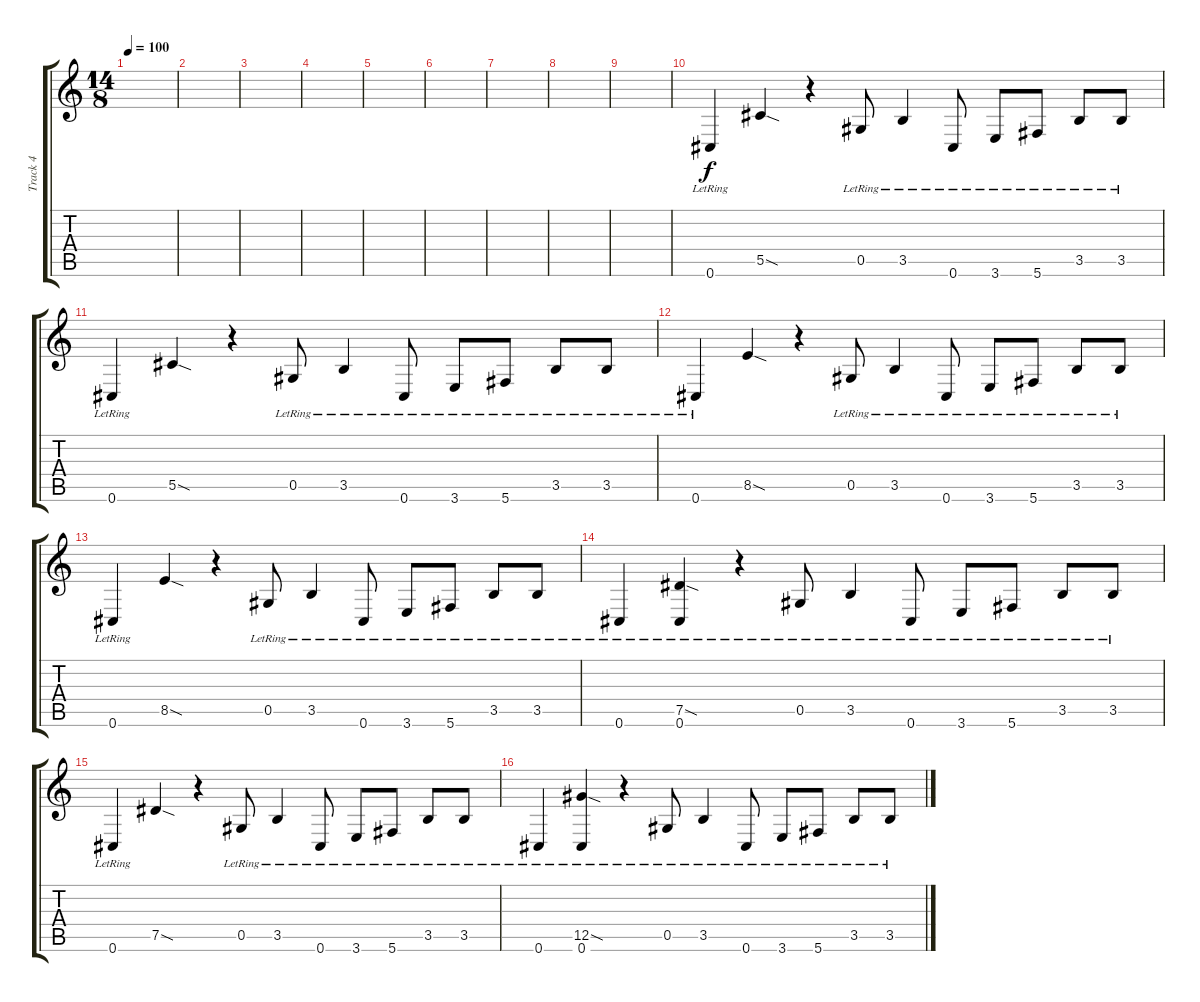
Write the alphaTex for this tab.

\track ("Track 4" "Track 4") {instrument acousticguitarsteel}
\staff {score tabs}
\tuning (Eb4 Bb3 Gb3 Db3 Ab2 Db2) {hide}
\ts (14 8)
\tempo 100
\clef g2
\ks c
|
|
|
|
|
|
|
|
|
0.6{lr}.4 5.5{sod}.4 r.4 0.5{lr}.8 3.5{lr}.4 0.6{lr}.8 3.6{lr}.8 5.6{lr}.8 3.5{lr}.8 3.5{lr}.8 |
0.6{lr}.4 5.5{sod}.4 r.4 0.5{lr}.8 3.5{lr}.4 0.6{lr}.8 3.6{lr}.8 5.6{lr}.8 3.5{lr}.8 3.5{lr}.8 |
0.6{lr}.4 8.5{sod}.4 r.4 0.5{lr}.8 3.5{lr}.4 0.6{lr}.8 3.6{lr}.8 5.6{lr}.8 3.5{lr}.8 3.5{lr}.8 |
0.6{lr}.4 8.5{sod}.4 r.4 0.5{lr}.8 3.5{lr}.4 0.6{lr}.8 3.6{lr}.8 5.6{lr}.8 3.5{lr}.8 3.5{lr}.8 |
0.6{lr}.4 (7.5{sod} 0.6{lr}).4 r.4 0.5{lr}.8 3.5{lr}.4 0.6{lr}.8 3.6{lr}.8 5.6{lr}.8 3.5{lr}.8 3.5{lr}.8 |
0.6{lr}.4 7.5{sod}.4 r.4 0.5{lr}.8 3.5{lr}.4 0.6{lr}.8 3.6{lr}.8 5.6{lr}.8 3.5{lr}.8 3.5{lr}.8 |
0.6{lr}.4 (12.5{sod} 0.6{lr}).4 r.4 0.5{lr}.8 3.5{lr}.4 0.6{lr}.8 3.6{lr}.8 5.6{lr}.8 3.5{lr}.8 3.5{lr}.8
